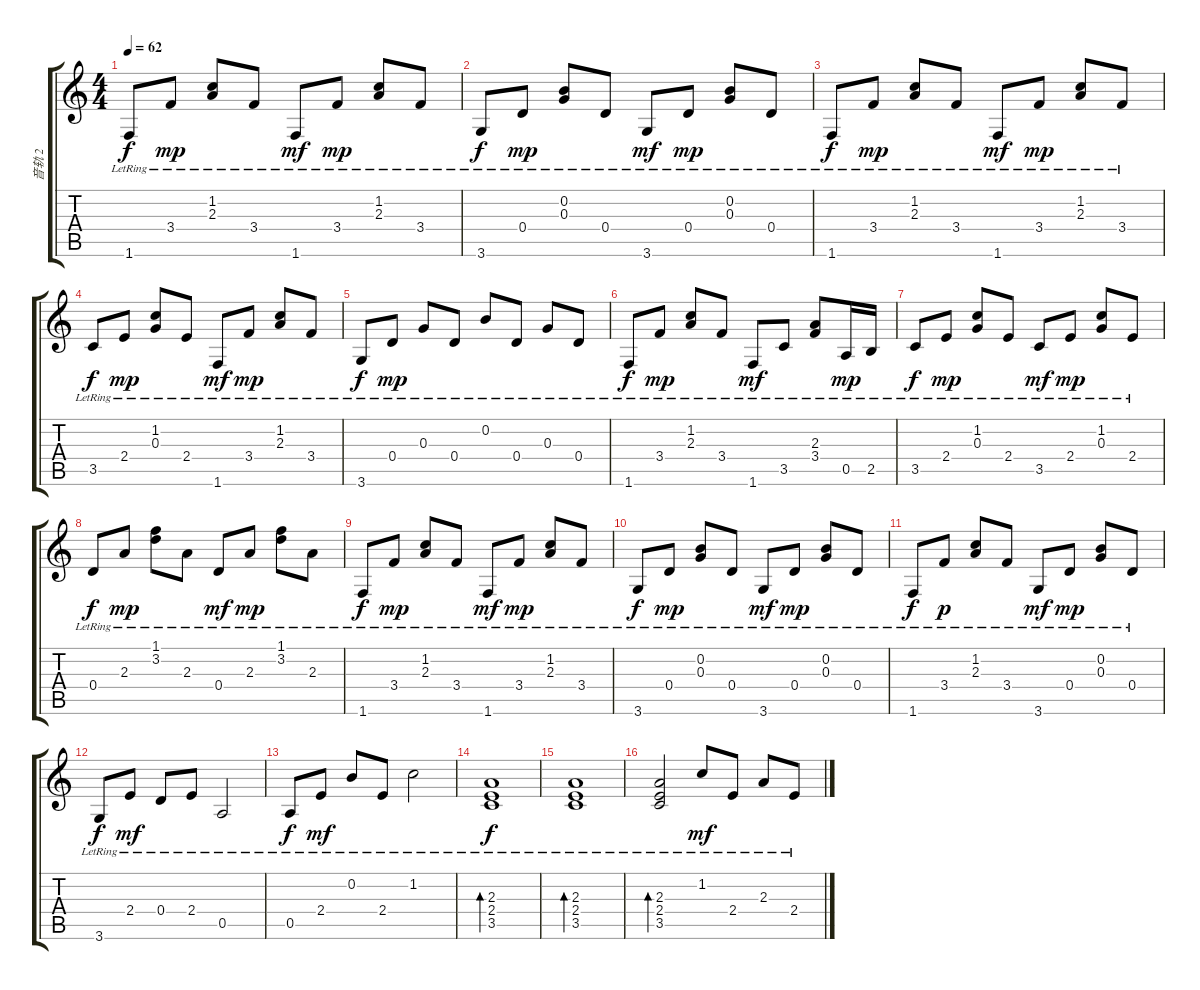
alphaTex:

\track ("音轨 2" "音轨 2") {instrument acousticguitarsteel}
\staff {score tabs}
\tuning (E4 B3 G3 D3 A2 E2) {hide}
\ts (4 4)
\tempo 62
\clef g2
\ks c
1.6{lr}.8{dy f} 3.4{lr}.8{dy mp} (1.2{lr} 2.3{lr}).8 3.4{lr}.8 1.6{lr}.8{dy mf} 3.4{lr}.8{dy mp} (1.2{lr} 2.3{lr}).8 3.4{lr}.8 |
3.6{lr}.8{dy f} 0.4{lr}.8{dy mp} (0.2{lr} 0.3{lr}).8 0.4{lr}.8 3.6{lr}.8{dy mf} 0.4{lr}.8{dy mp} (0.2{lr} 0.3{lr}).8 0.4{lr}.8 |
1.6{lr}.8{dy f} 3.4{lr}.8{dy mp} (1.2{lr} 2.3{lr}).8 3.4{lr}.8 1.6{lr}.8{dy mf} 3.4{lr}.8{dy mp} (1.2{lr} 2.3{lr}).8 3.4{lr}.8 |
3.5{lr}.8{dy f} 2.4{lr}.8{dy mp} (1.2{lr} 0.3{lr}).8 2.4{lr}.8 1.6{lr}.8{dy mf} 3.4{lr}.8{dy mp} (1.2{lr} 2.3{lr}).8 3.4{lr}.8 |
3.6{lr}.8{dy f} 0.4{lr}.8{dy mp} 0.3{lr}.8 0.4{lr}.8 0.2{lr}.8 0.4{lr}.8 0.3{lr}.8 0.4{lr}.8 |
1.6{lr}.8{dy f} 3.4{lr}.8{dy mp} (1.2{lr} 2.3{lr}).8 3.4{lr}.8 1.6{lr}.8{dy mf} 3.5{lr}.8 (2.3{lr} 3.4{lr}).8 0.5{lr}.16{dy mp} 2.5{lr}.16 |
3.5{lr}.8{dy f} 2.4{lr}.8{dy mp} (1.2{lr} 0.3{lr}).8 2.4{lr}.8 3.5{lr}.8{dy mf} 2.4{lr}.8{dy mp} (1.2{lr} 0.3{lr}).8 2.4{lr}.8 |
0.4{lr}.8{dy f} 2.3{lr}.8{dy mp} (1.1{lr} 3.2{lr}).8 2.3{lr}.8 0.4{lr}.8{dy mf} 2.3{lr}.8{dy mp} (1.1{lr} 3.2{lr}).8 2.3{lr}.8 |
1.6{lr}.8{dy f} 3.4{lr}.8{dy mp} (1.2{lr} 2.3{lr}).8 3.4{lr}.8 1.6{lr}.8{dy mf} 3.4{lr}.8{dy mp} (1.2{lr} 2.3{lr}).8 3.4{lr}.8 |
3.6{lr}.8{dy f} 0.4{lr}.8{dy mp} (0.2{lr} 0.3{lr}).8 0.4{lr}.8 3.6{lr}.8{dy mf} 0.4{lr}.8{dy mp} (0.2{lr} 0.3{lr}).8 0.4{lr}.8 |
1.6{lr}.8{dy f} 3.4{lr}.8{dy p} (1.2{lr} 2.3{lr}).8 3.4{lr}.8 3.6{lr}.8{dy mf} 0.4{lr}.8{dy mp} (0.2{lr} 0.3{lr}).8 0.4{lr}.8 |
3.6{lr}.8{dy f} 2.4{lr}.8{dy mf} 0.4{lr}.8 2.4{lr}.8 0.5{lr}.2 |
0.5{lr}.8{dy f} 2.4{lr}.8{dy mf} 0.2{lr}.8 2.4{lr}.8 1.2{lr}.2 |
(2.3{lr} 2.4{lr} 3.5{lr}).1{bd 120 dy f} |
(2.3{lr} 2.4{lr} 3.5{lr}).1{bd 240} |
(2.3{lr} 2.4{lr} 3.5{lr}).2{bd 120} 1.2{lr}.8{dy mf} 2.4{lr}.8 2.3{lr}.8 2.4{lr}.8
